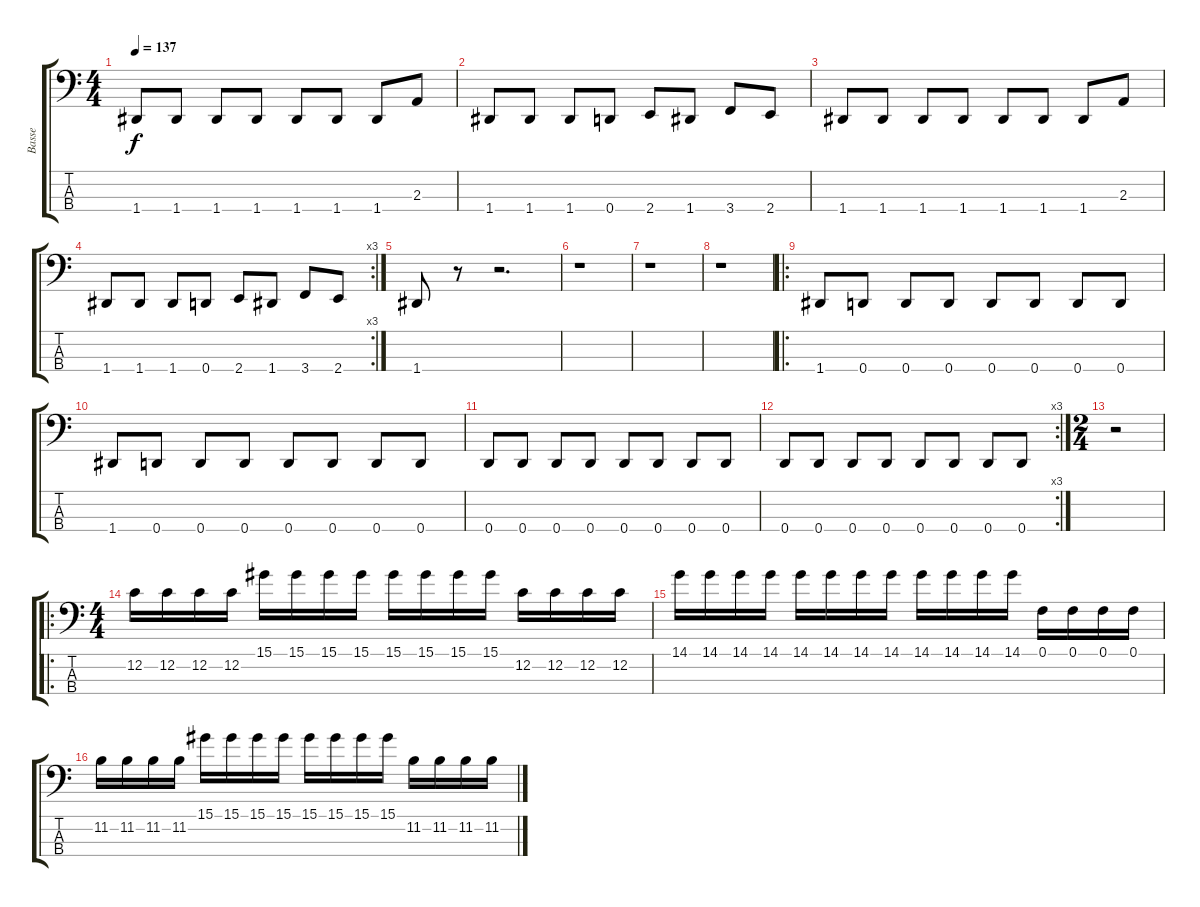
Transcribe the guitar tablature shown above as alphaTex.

\track ("Basse" "Basse") {instrument electricbassfinger}
\staff {score tabs}
\tuning (F2 C2 G1 D1) {hide}
\ts (4 4)
\tempo 137
\clef f4
\ks c
1.4.8{dy f} 1.4.8 1.4.8 1.4.8 1.4.8 1.4.8 1.4.8 2.3.8 |
1.4.8 1.4.8 1.4.8 0.4.8 2.4.8 1.4.8 3.4.8 2.4.8 |
1.4.8 1.4.8 1.4.8 1.4.8 1.4.8 1.4.8 1.4.8 2.3.8 |
\rc 3
1.4.8 1.4.8 1.4.8 0.4.8 2.4.8 1.4.8 3.4.8 2.4.8 |
1.4.8 r.8 r.2{d} |
r.1 |
r.1 |
r.1 |
\ro
1.4.8 0.4.8 0.4.8 0.4.8 0.4.8 0.4.8 0.4.8 0.4.8 |
1.4.8 0.4.8 0.4.8 0.4.8 0.4.8 0.4.8 0.4.8 0.4.8 |
0.4.8 0.4.8 0.4.8 0.4.8 0.4.8 0.4.8 0.4.8 0.4.8 |
\rc 3
0.4.8 0.4.8 0.4.8 0.4.8 0.4.8 0.4.8 0.4.8 0.4.8 |
\ts (2 4)
r.2 |
\ro
\ts (4 4)
12.2.16 12.2.16 12.2.16 12.2.16 15.1.16 15.1.16 15.1.16 15.1.16 15.1.16 15.1.16 15.1.16 15.1.16 12.2.16 12.2.16 12.2.16 12.2.16 |
14.1.16 14.1.16 14.1.16 14.1.16 14.1.16 14.1.16 14.1.16 14.1.16 14.1.16 14.1.16 14.1.16 14.1.16 0.1.16 0.1.16 0.1.16 0.1.16 |
11.2.16 11.2.16 11.2.16 11.2.16 15.1.16 15.1.16 15.1.16 15.1.16 15.1.16 15.1.16 15.1.16 15.1.16 11.2.16 11.2.16 11.2.16 11.2.16
